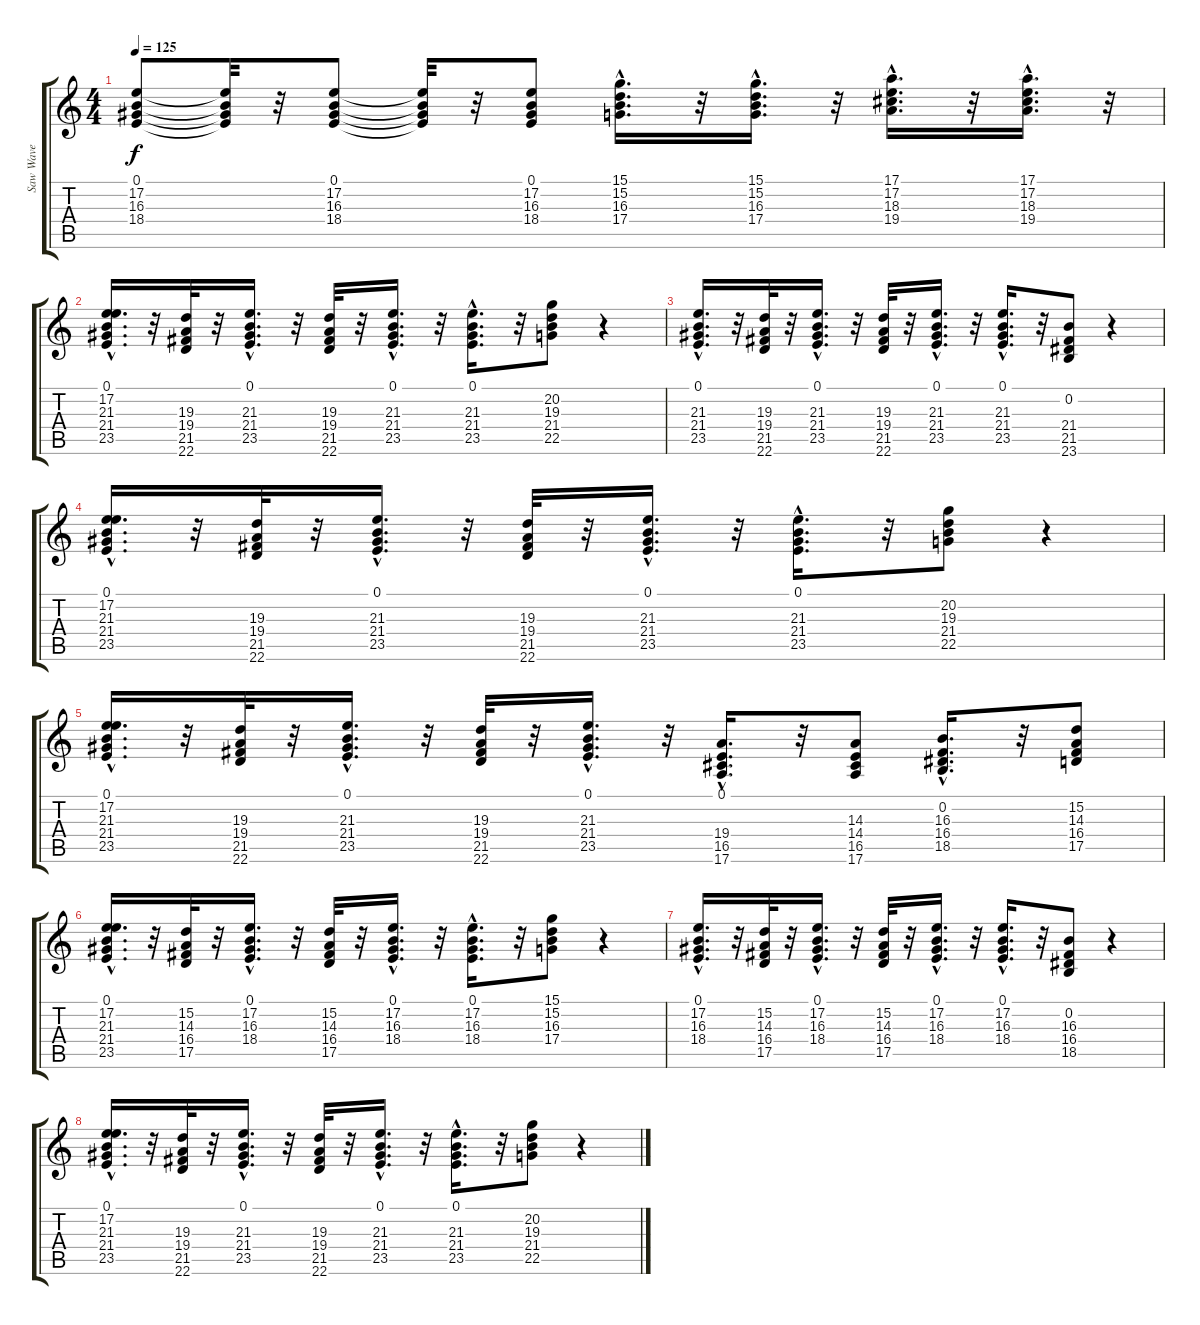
\track ("Saw Wave" "Saw Wave") {instrument lead2sawtooth}
\staff {score tabs}
\tuning (E4 B3 G3 D3 A2 E2) {hide}
\ts (4 4)
\tempo 125
\clef g2
\ks c
(0.1 17.2 16.3 18.4).8{dy f} (0.1{t} 17.2{t} 16.3{t} 18.4{t}).32 r.32 (0.1 17.2 16.3 18.4).8 (0.1{t} 17.2{t} 16.3{t} 18.4{t}).32 r.32 (0.1 17.2 16.3 18.4).8 (15.1{hac} 15.2{hac} 16.3{hac} 17.4{hac}).16{d} r.32 (15.1{hac} 15.2{hac} 16.3{hac} 17.4{hac}).16{d} r.32 (17.1{hac} 17.2{hac} 18.3{hac} 19.4{hac}).16{d} r.32 (17.1{hac} 17.2{hac} 18.3{hac} 19.4{hac}).16{d} r.32 |
(0.1{hac} 17.2{hac} 21.3{hac} 21.4{hac} 23.5{hac}).16{d} r.32 (19.3 19.4 21.5 22.6).32 r.32 (0.1{hac} 21.3{hac} 21.4{hac} 23.5{hac}).16{d} r.32 (19.3 19.4 21.5 22.6).32 r.32 (0.1{hac} 21.3{hac} 21.4{hac} 23.5{hac}).16{d} r.32 (0.1{hac} 21.3{hac} 21.4{hac} 23.5{hac}).16{d} r.32 (20.2 19.3 21.4 22.5).8 r.4 |
(0.1{hac} 21.3{hac} 21.4{hac} 23.5{hac}).16{d} r.32 (19.3 19.4 21.5 22.6).32 r.32 (0.1{hac} 21.3{hac} 21.4{hac} 23.5{hac}).16{d} r.32 (19.3 19.4 21.5 22.6).32 r.32 (0.1{hac} 21.3{hac} 21.4{hac} 23.5{hac}).16{d} r.32 (0.1{hac} 21.3{hac} 21.4{hac} 23.5{hac}).16{d} r.32 (0.2 21.4 21.5 23.6).8 r.4 |
(0.1{hac} 17.2{hac} 21.3{hac} 21.4{hac} 23.5{hac}).16{d} r.32 (19.3 19.4 21.5 22.6).32 r.32 (0.1{hac} 21.3{hac} 21.4{hac} 23.5{hac}).16{d} r.32 (19.3 19.4 21.5 22.6).32 r.32 (0.1{hac} 21.3{hac} 21.4{hac} 23.5{hac}).16{d} r.32 (0.1{hac} 21.3{hac} 21.4{hac} 23.5{hac}).16{d} r.32 (20.2 19.3 21.4 22.5).8 r.4 |
(0.1{hac} 17.2{hac} 21.3{hac} 21.4{hac} 23.5{hac}).16{d} r.32 (19.3 19.4 21.5 22.6).32 r.32 (0.1{hac} 21.3{hac} 21.4{hac} 23.5{hac}).16{d} r.32 (19.3 19.4 21.5 22.6).32 r.32 (0.1{hac} 21.3{hac} 21.4{hac} 23.5{hac}).16{d} r.32 (0.1{hac} 19.4{hac} 16.5{hac} 17.6{hac}).16{d} r.32 (14.3 14.4 16.5 17.6).8 (0.2{hac} 16.3{hac} 16.4{hac} 18.5{hac}).16{d} r.32 (15.2 14.3 16.4 17.5).8 |
(0.1{hac} 17.2{hac} 21.3{hac} 21.4{hac} 23.5{hac}).16{d} r.32 (15.2 14.3 16.4 17.5).32 r.32 (0.1{hac} 17.2{hac} 16.3{hac} 18.4{hac}).16{d} r.32 (15.2 14.3 16.4 17.5).32 r.32 (0.1{hac} 17.2{hac} 16.3{hac} 18.4{hac}).16{d} r.32 (0.1{hac} 17.2{hac} 16.3{hac} 18.4{hac}).16{d} r.32 (15.1 15.2 16.3 17.4).8 r.4 |
(0.1{hac} 17.2{hac} 16.3{hac} 18.4{hac}).16{d} r.32 (15.2 14.3 16.4 17.5).32 r.32 (0.1{hac} 17.2{hac} 16.3{hac} 18.4{hac}).16{d} r.32 (15.2 14.3 16.4 17.5).32 r.32 (0.1{hac} 17.2{hac} 16.3{hac} 18.4{hac}).16{d} r.32 (0.1{hac} 17.2{hac} 16.3{hac} 18.4{hac}).16{d} r.32 (0.2 16.3 16.4 18.5).8 r.4 |
(0.1{hac} 17.2{hac} 21.3{hac} 21.4{hac} 23.5{hac}).16{d} r.32 (19.3 19.4 21.5 22.6).32 r.32 (0.1{hac} 21.3{hac} 21.4{hac} 23.5{hac}).16{d} r.32 (19.3 19.4 21.5 22.6).32 r.32 (0.1{hac} 21.3{hac} 21.4{hac} 23.5{hac}).16{d} r.32 (0.1{hac} 21.3{hac} 21.4{hac} 23.5{hac}).16{d} r.32 (20.2 19.3 21.4 22.5).8 r.4
